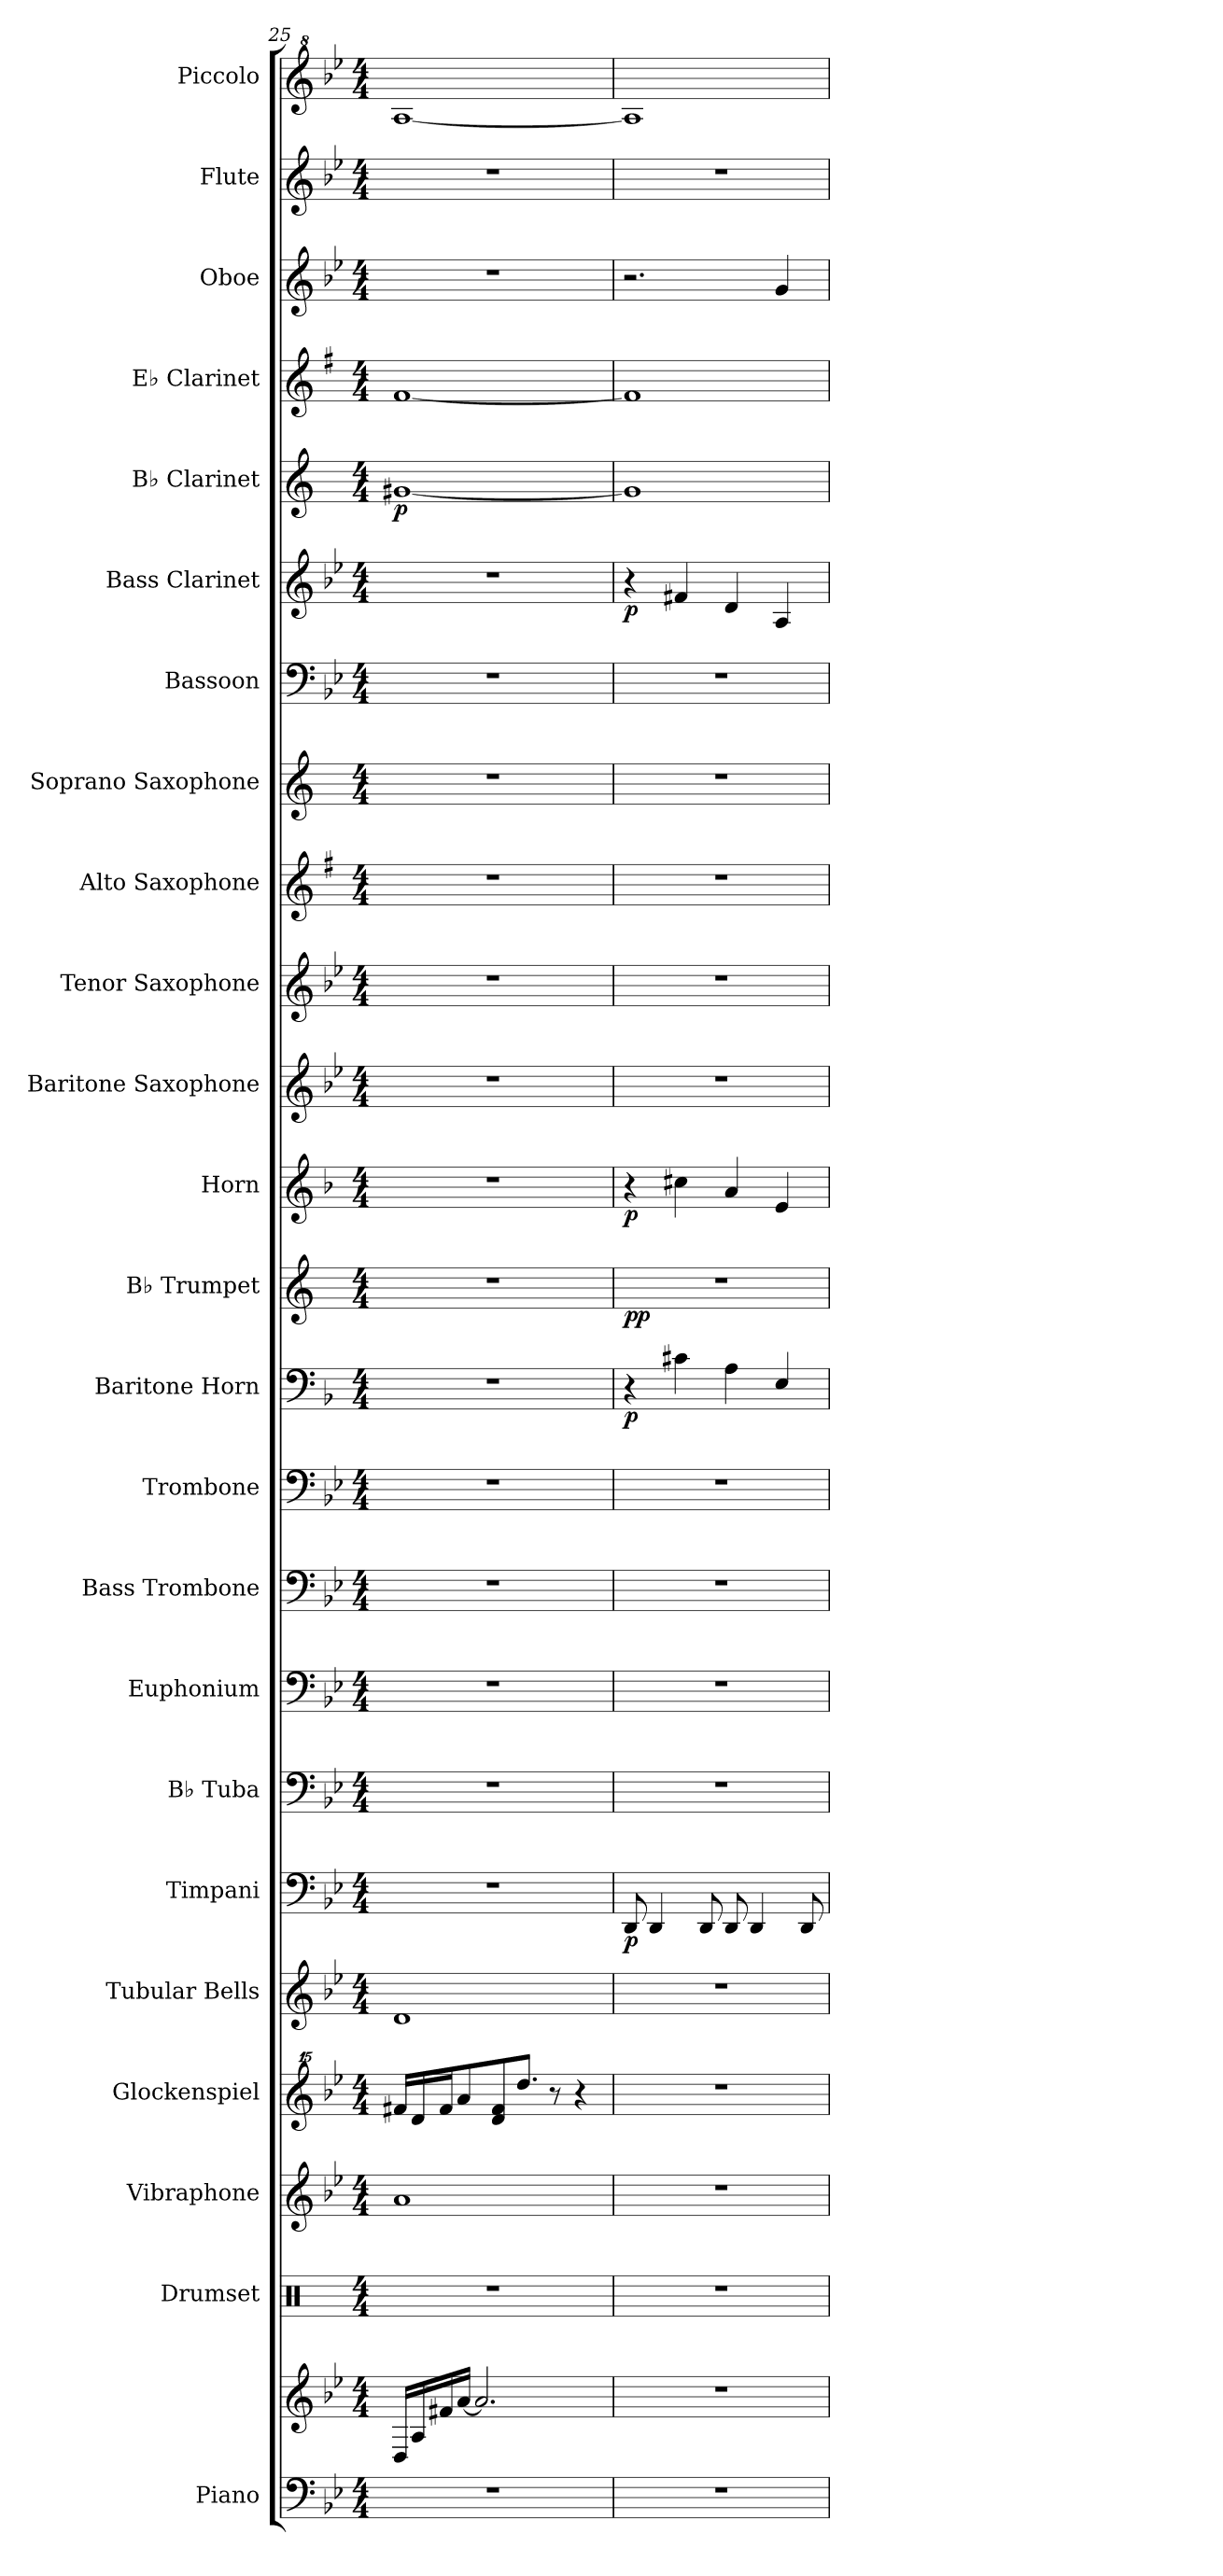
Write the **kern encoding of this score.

**kern	**kern	**kern	**kern	**kern	**kern	**kern	**dynam	**kern	**kern	**kern	**kern	**kern	**dynam	**kern	**dynam	**kern	**dynam	**kern	**kern	**kern	**kern	**kern	**kern	**dynam	**kern	**dynam	**kern	**kern	**kern	**kern
*part24	*part24	*part23	*part22	*part21	*part20	*part19	*part19	*part18	*part17	*part16	*part15	*part14	*part14	*part13	*part13	*part12	*part12	*part11	*part10	*part9	*part8	*part7	*part6	*part6	*part5	*part5	*part4	*part3	*part2	*part1
*staff25	*staff24	*staff23	*staff22	*staff21	*staff20	*staff19	*staff19	*staff18	*staff17	*staff16	*staff15	*staff14	*staff14	*staff13	*staff13	*staff12	*staff12	*staff11	*staff10	*staff9	*staff8	*staff7	*staff6	*staff6	*staff5	*staff5	*staff4	*staff3	*staff2	*staff1
*I"Piano	*	*I"Drumset	*I"Vibraphone	*I"Glockenspiel	*I"Tubular Bells	*I"Timpani	*	*I"B♭ Tuba	*I"Euphonium	*I"Bass Trombone	*I"Trombone	*I"Baritone Horn	*	*I"B♭ Trumpet	*	*I"Horn	*	*I"Baritone Saxophone	*I"Tenor Saxophone	*I"Alto Saxophone	*I"Soprano Saxophone	*I"Bassoon	*I"Bass Clarinet	*	*I"B♭ Clarinet	*	*I"E♭ Clarinet	*I"Oboe	*I"Flute	*I"Piccolo
*I'Pno.	*	*I'Drs.	*I'Vib.	*I'Glk.	*I'Tu. Be.	*I'Timp.	*	*I'B♭ Tu.	*I'Eu.	*I'B. Trb.	*I'Trb.	*I'Bar. Hn.	*	*I'B♭ Tpt.	*	*I'Hn.	*	*I'Bar. Sax.	*I'T. Sax.	*I'A. Sax.	*I'S. Sax.	*I'Bsn.	*I'B. Cl.	*	*I'B♭ Cl.	*	*I'E♭ Cl.	*I'Ob.	*I'Fl.	*I'Picc.
*clefF4	*clefG2	*clefX	*clefG2	*clefG^^2	*clefG2	*clefF4	*	*clefF4	*clefF4	*clefF4	*clefF4	*clefF4	*	*clefG2	*	*clefG2	*	*clefG2	*clefG2	*clefG2	*clefG2	*clefF4	*clefG2	*	*clefG2	*	*clefG2	*clefG2	*clefG2	*clefG^2
*	*	*	*	*	*	*	*	*	*	*	*	*ITrd4c7	*	*ITrd1c2	*	*ITrd4c7	*	*ITrd12c21	*ITrd8c14	*ITrd5c9	*ITrd1c2	*	*ITrd8c14	*	*ITrd1c2	*	*ITrd-2c-3	*	*	*ITrd-7c-12
*k[b-e-]	*k[b-e-]	*k[]	*k[b-e-]	*k[b-e-]	*k[b-e-]	*k[b-e-]	*	*k[b-e-]	*k[b-e-]	*k[b-e-]	*k[b-e-]	*k[b-e-]	*	*k[b-e-]	*	*k[b-e-]	*	*k[b-e-]	*k[b-e-]	*k[b-e-]	*k[b-e-]	*k[b-e-]	*k[b-e-]	*	*k[b-e-]	*	*k[b-e-]	*k[b-e-]	*k[b-e-]	*k[b-e-]
*B-:	*B-:	*C:	*B-:	*B-:	*B-:	*B-:	*	*B-:	*B-:	*B-:	*B-:	*B-:	*	*B-:	*	*B-:	*	*B-:	*B-:	*B-:	*B-:	*B-:	*B-:	*	*B-:	*	*B-:	*B-:	*B-:	*B-:
*M4/4	*M4/4	*M4/4	*M4/4	*M4/4	*M4/4	*M4/4	*	*M4/4	*M4/4	*M4/4	*M4/4	*M4/4	*	*M4/4	*	*M4/4	*	*M4/4	*M4/4	*M4/4	*M4/4	*M4/4	*M4/4	*	*M4/4	*	*M4/4	*M4/4	*M4/4	*M4/4
=25	=25	=25	=25	=25	=25	=25	=25	=25	=25	=25	=25	=25	=25	=25	=25	=25	=25	=25	=25	=25	=25	=25	=25	=25	=25	=25	=25	=25	=25	=25
!	!	!	!	!	!	!	!	!	!	!	!	!	!	!	!	!	!	!	!	!	!	!	!	!	!	!LO:DY:b	!	!	!	!
1r	16D/LL	1r	1a	16fff#X/LL	1d	1r	.	1r	1r	1r	1r	1r	.	1r	.	1r	.	1r	1r	1r	1r	1r	1r	.	[1f#X	p	[1a	1r	1r	[1aa
.	16A/	.	.	16ddd/	.	.	.	.	.	.	.	.	.	.	.	.	.	.	.	.	.	.	.	.	.	.	.	.	.	.
.	16f#X/	.	.	16fff#/J	.	.	.	.	.	.	.	.	.	.	.	.	.	.	.	.	.	.	.	.	.	.	.	.	.	.
.	[16a/JJ	.	.	8aaa/	.	.	.	.	.	.	.	.	.	.	.	.	.	.	.	.	.	.	.	.	.	.	.	.	.	.
.	2.a/]	.	.	.	.	.	.	.	.	.	.	.	.	.	.	.	.	.	.	.	.	.	.	.	.	.	.	.	.	.
.	.	.	.	8ddd/ 8fff#/	.	.	.	.	.	.	.	.	.	.	.	.	.	.	.	.	.	.	.	.	.	.	.	.	.	.
.	.	.	.	8.dddd/J	.	.	.	.	.	.	.	.	.	.	.	.	.	.	.	.	.	.	.	.	.	.	.	.	.	.
.	.	.	.	8r	.	.	.	.	.	.	.	.	.	.	.	.	.	.	.	.	.	.	.	.	.	.	.	.	.	.
.	.	.	.	4r	.	.	.	.	.	.	.	.	.	.	.	.	.	.	.	.	.	.	.	.	.	.	.	.	.	.
!!LO:PB:g=z
=26	=26	=26	=26	=26	=26	=26	=26	=26	=26	=26	=26	=26	=26	=26	=26	=26	=26	=26	=26	=26	=26	=26	=26	=26	=26	=26	=26	=26	=26	=26
!	!	!	!	!	!	!	!LO:DY:b	!	!	!	!	!	!LO:DY:b	!	!LO:DY:b	!	!LO:DY:b	!	!	!	!	!	!	!LO:DY:b	!	!	!	!	!	!
1r	1r	1r	1r	1r	1r	8DD/	p	1r	1r	1r	1r	4r	p	1r	pp	4r	p	1r	1r	1r	1r	1r	4r	p	1f#]	.	1a]	2.r	1r	1aa]
.	.	.	.	.	.	4DD/	.	.	.	.	.	.	.	.	.	.	.	.	.	.	.	.	.	.	.	.	.	.	.	.
.	.	.	.	.	.	.	.	.	.	.	.	4F#X\	.	.	.	4f#X\	.	.	.	.	.	.	4F#X/	.	.	.	.	.	.	.
.	.	.	.	.	.	8DD/	.	.	.	.	.	.	.	.	.	.	.	.	.	.	.	.	.	.	.	.	.	.	.	.
.	.	.	.	.	.	8DD/	.	.	.	.	.	4D\	.	.	.	4d/	.	.	.	.	.	.	4D/	.	.	.	.	.	.	.
.	.	.	.	.	.	4DD/	.	.	.	.	.	.	.	.	.	.	.	.	.	.	.	.	.	.	.	.	.	.	.	.
.	.	.	.	.	.	.	.	.	.	.	.	4AA/	.	.	.	4A/	.	.	.	.	.	.	4AA/	.	.	.	.	4g/	.	.
.	.	.	.	.	.	8DD/	.	.	.	.	.	.	.	.	.	.	.	.	.	.	.	.	.	.	.	.	.	.	.	.
=	=	=	=	=	=	=	=	=	=	=	=	=	=	=	=	=	=	=	=	=	=	=	=	=	=	=	=	=	=	=
*-	*-	*-	*-	*-	*-	*-	*-	*-	*-	*-	*-	*-	*-	*-	*-	*-	*-	*-	*-	*-	*-	*-	*-	*-	*-	*-	*-	*-	*-	*-
